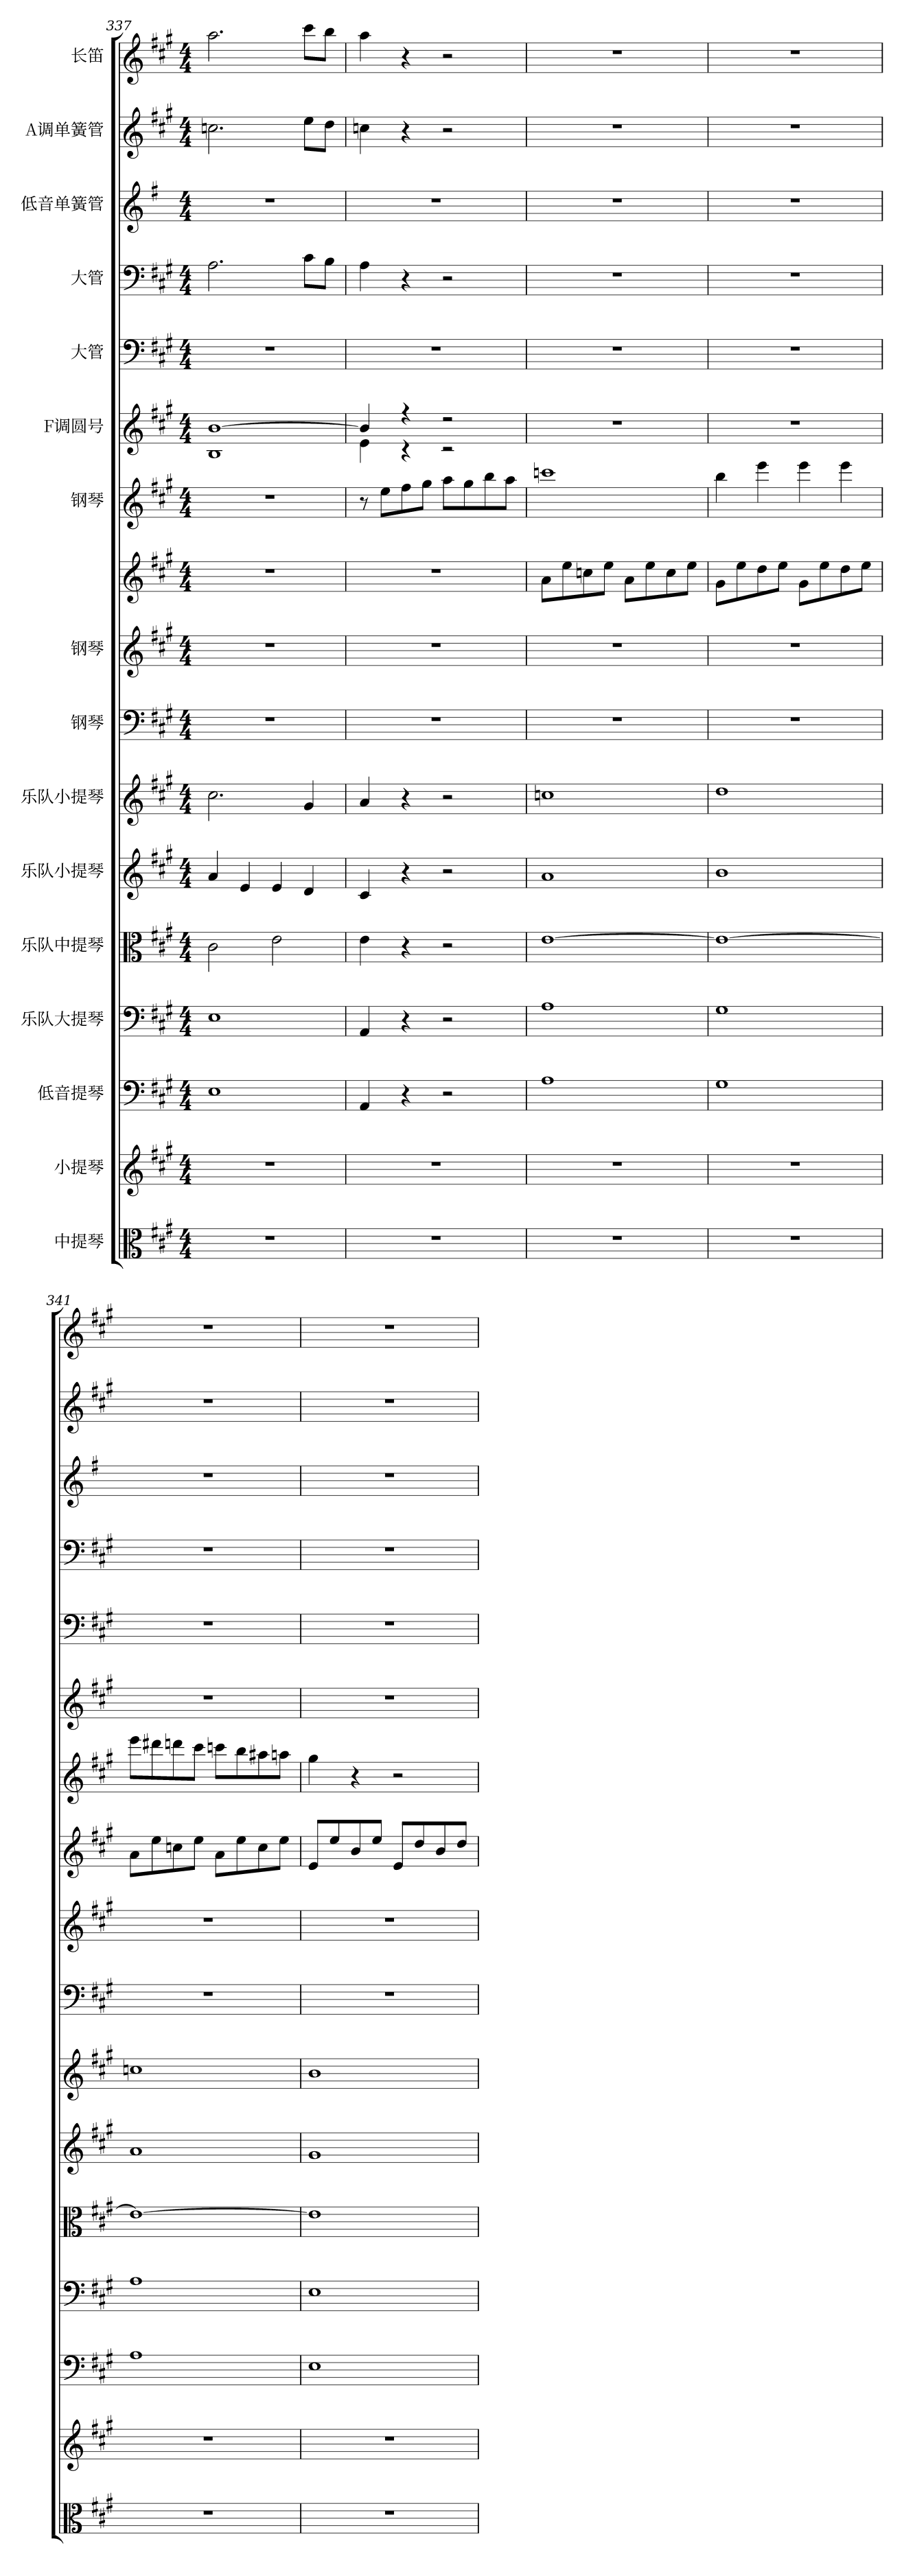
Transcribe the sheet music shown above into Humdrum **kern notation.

**kern	**kern	**kern	**kern	**kern	**kern	**kern	**kern	**kern	**kern	**kern	**kern	**kern	**kern	**kern	**kern	**kern
*part16	*part15	*part14	*part13	*part12	*part11	*part10	*part9	*part8	*part8	*part7	*part6	*part5	*part4	*part3	*part2	*part1
*staff17	*staff16	*staff15	*staff14	*staff13	*staff12	*staff11	*staff10	*staff9	*staff8	*staff7	*staff6	*staff5	*staff4	*staff3	*staff2	*staff1
*I"中提琴	*I"小提琴	*I"低音提琴	*I"乐队大提琴	*I"乐队中提琴	*I"乐队小提琴	*I"乐队小提琴	*I"钢琴	*I"钢琴	*	*I"钢琴	*I"F调圆号	*I"大管	*I"大管	*I"低音单簧管	*I"A调单簧管	*I"长笛
!!LO:PB:g=z
*clefC3	*clefG2	*clefF4	*clefF4	*clefC3	*clefG2	*clefG2	*clefF4	*clefG2	*clefG2	*clefG2	*clefG2	*clefF4	*clefF4	*clefG2	*clefG2	*clefG2
*	*	*ITrd7c12	*	*	*	*	*	*	*	*	*ITrd4c7	*	*	*ITrd8c14	*ITrd2c3	*
*k[f#c#g#]	*k[f#c#g#]	*k[f#c#g#]	*k[f#c#g#]	*k[f#c#g#]	*k[f#c#g#]	*k[f#c#g#]	*k[f#c#g#]	*k[f#c#g#]	*k[f#c#g#]	*k[f#c#g#]	*k[f#c#]	*k[f#c#g#]	*k[f#c#g#]	*k[f#]	*k[f#c#g#d#a#e#]	*k[f#c#g#]
*M4/4	*M4/4	*M4/4	*M4/4	*M4/4	*M4/4	*M4/4	*M4/4	*M4/4	*M4/4	*M4/4	*M4/4	*M4/4	*M4/4	*M4/4	*M4/4	*M4/4
=337	=337	=337	=337	=337	=337	=337	=337	=337	=337	=337	=337	=337	=337	=337	=337	=337
*	*	*	*	*	*	*	*	*	*	*	*^	*	*	*	*	*
1r	1r	1EE	1E	2c#\	4a/	2.cc#\	1r	1r	1r	1r	[1e	1E	1r	2.A\	1r	2.an\	2.aa\
.	.	.	.	.	4e/	.	.	.	.	.	.	.	.	.	.	.	.
.	.	.	.	2e\	4e/	.	.	.	.	.	.	.	.	.	.	.	.
.	.	.	.	.	4d/	4g#/	.	.	.	.	.	.	.	8c#\L	.	8cc#\L	8ccc#\L
.	.	.	.	.	.	.	.	.	.	.	.	.	.	8B\J	.	8b\J	8bb\J
=338	=338	=338	=338	=338	=338	=338	=338	=338	=338	=338	=338	=338	=338	=338	=338	=338	=338
1r	1r	4AAA/	4AA/	4e\	4c#/	4a/	1r	1r	1r	8r	4e/]	4A\	1r	4A\	1r	4an\	4aa\
.	.	.	.	.	.	.	.	.	.	8ee\L	.	.	.	.	.	.	.
.	.	4r	4r	4r	4r	4r	.	.	.	8ff#\	4r	4r	.	4r	.	4r	4r
.	.	.	.	.	.	.	.	.	.	8gg#\J	.	.	.	.	.	.	.
.	.	2r	2r	2r	2r	2r	.	.	.	8aa\L	2r	2r	.	2r	.	2r	2r
.	.	.	.	.	.	.	.	.	.	8gg#\	.	.	.	.	.	.	.
.	.	.	.	.	.	.	.	.	.	8bb\	.	.	.	.	.	.	.
.	.	.	.	.	.	.	.	.	.	8aa\J	.	.	.	.	.	.	.
*	*	*	*	*	*	*	*	*	*	*	*v	*v	*	*	*	*	*
=339	=339	=339	=339	=339	=339	=339	=339	=339	=339	=339	=339	=339	=339	=339	=339	=339
1r	1r	1AA	1A	[1e	1a	1ccn	1r	1r	8a\L	1cccn	1r	1r	1r	1r	1r	1r
.	.	.	.	.	.	.	.	.	8ee\	.	.	.	.	.	.	.
.	.	.	.	.	.	.	.	.	8ccn\	.	.	.	.	.	.	.
.	.	.	.	.	.	.	.	.	8ee\J	.	.	.	.	.	.	.
.	.	.	.	.	.	.	.	.	8a\L	.	.	.	.	.	.	.
.	.	.	.	.	.	.	.	.	8ee\	.	.	.	.	.	.	.
.	.	.	.	.	.	.	.	.	8cc\	.	.	.	.	.	.	.
.	.	.	.	.	.	.	.	.	8ee\J	.	.	.	.	.	.	.
=340	=340	=340	=340	=340	=340	=340	=340	=340	=340	=340	=340	=340	=340	=340	=340	=340
1r	1r	1GG#	1G#	1e_	1b	1dd	1r	1r	8g#\L	4bb\	1r	1r	1r	1r	1r	1r
.	.	.	.	.	.	.	.	.	8ee\	.	.	.	.	.	.	.
.	.	.	.	.	.	.	.	.	8dd\	4eee\	.	.	.	.	.	.
.	.	.	.	.	.	.	.	.	8ee\J	.	.	.	.	.	.	.
.	.	.	.	.	.	.	.	.	8g#\L	4eee\	.	.	.	.	.	.
.	.	.	.	.	.	.	.	.	8ee\	.	.	.	.	.	.	.
.	.	.	.	.	.	.	.	.	8dd\	4eee\	.	.	.	.	.	.
.	.	.	.	.	.	.	.	.	8ee\J	.	.	.	.	.	.	.
!!LO:PB:g=z
=341	=341	=341	=341	=341	=341	=341	=341	=341	=341	=341	=341	=341	=341	=341	=341	=341
1r	1r	1AA	1A	1e_	1a	1ccn	1r	1r	8a\L	8eee\L	1r	1r	1r	1r	1r	1r
.	.	.	.	.	.	.	.	.	8ee\	8ddd#X\	.	.	.	.	.	.
.	.	.	.	.	.	.	.	.	8ccn\	8dddn\	.	.	.	.	.	.
.	.	.	.	.	.	.	.	.	8ee\J	8ccc#\J	.	.	.	.	.	.
.	.	.	.	.	.	.	.	.	8a\L	8cccn\L	.	.	.	.	.	.
.	.	.	.	.	.	.	.	.	8ee\	8bb\	.	.	.	.	.	.
.	.	.	.	.	.	.	.	.	8cc\	8aa#X\	.	.	.	.	.	.
.	.	.	.	.	.	.	.	.	8ee\J	8aan\J	.	.	.	.	.	.
=342	=342	=342	=342	=342	=342	=342	=342	=342	=342	=342	=342	=342	=342	=342	=342	=342
1r	1r	1EE	1E	1e]	1g#	1b	1r	1r	8e/L	4gg#\	1r	1r	1r	1r	1r	1r
.	.	.	.	.	.	.	.	.	8ee/	.	.	.	.	.	.	.
.	.	.	.	.	.	.	.	.	8b/	4r	.	.	.	.	.	.
.	.	.	.	.	.	.	.	.	8ee/J	.	.	.	.	.	.	.
.	.	.	.	.	.	.	.	.	8e/L	2r	.	.	.	.	.	.
.	.	.	.	.	.	.	.	.	8dd/	.	.	.	.	.	.	.
.	.	.	.	.	.	.	.	.	8b/	.	.	.	.	.	.	.
.	.	.	.	.	.	.	.	.	8dd/J	.	.	.	.	.	.	.
=	=	=	=	=	=	=	=	=	=	=	=	=	=	=	=	=
*-	*-	*-	*-	*-	*-	*-	*-	*-	*-	*-	*-	*-	*-	*-	*-	*-
